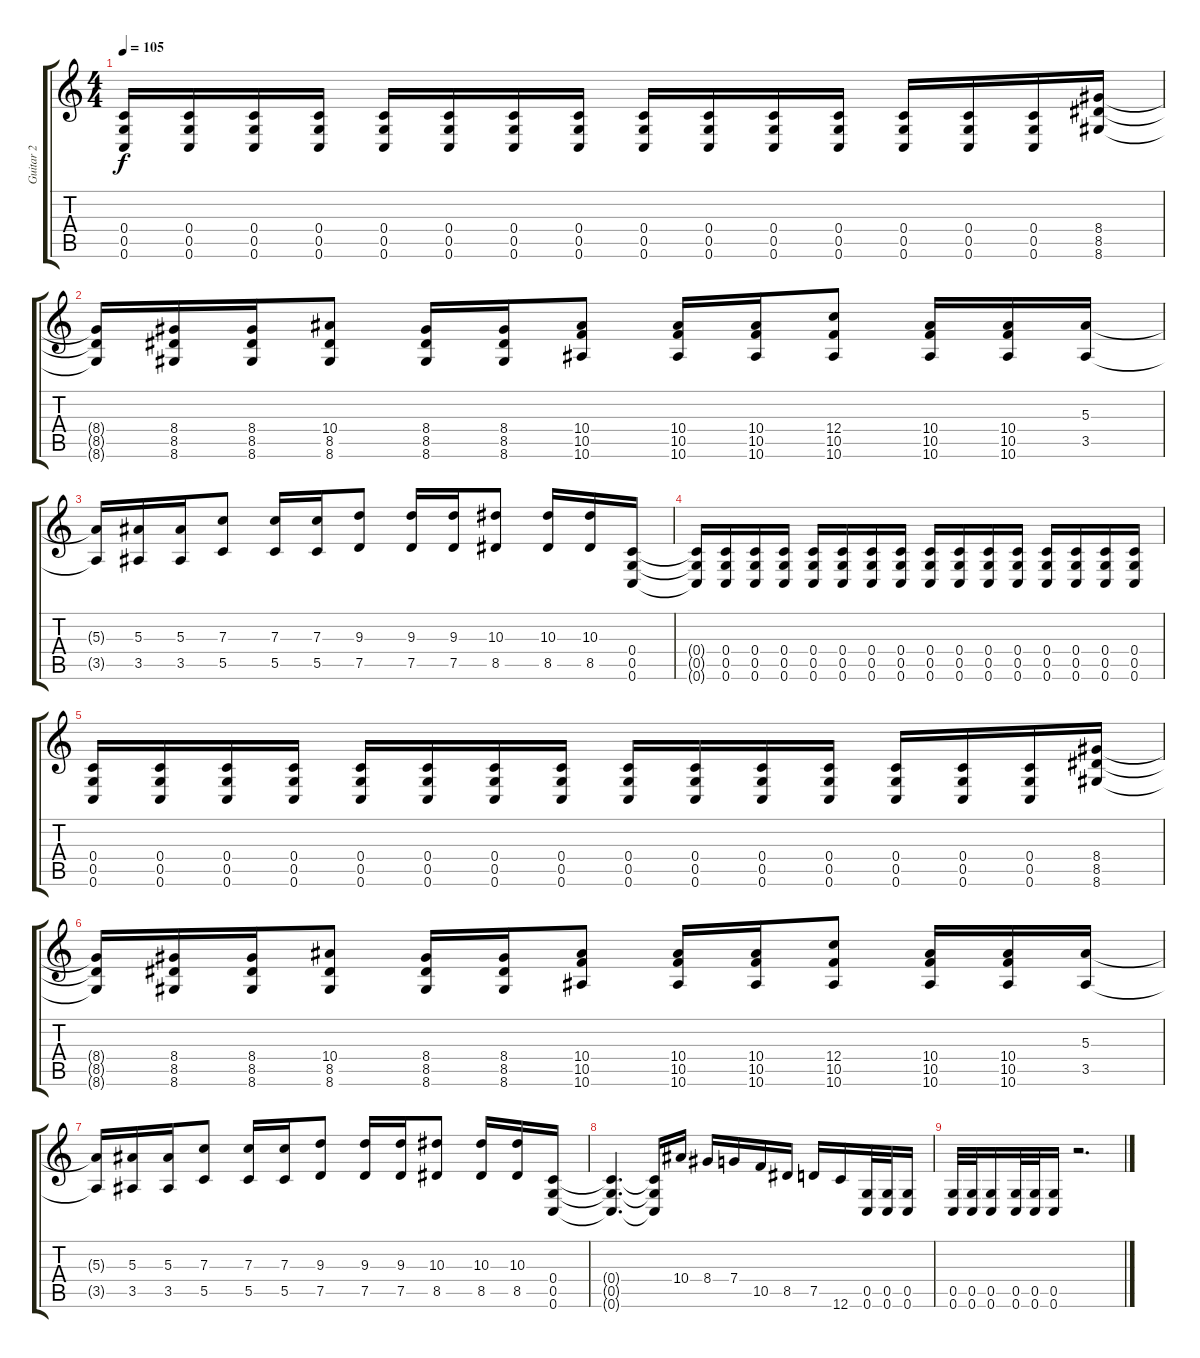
\track ("Guitar 2" "Guitar 2") {instrument distortionguitar}
\staff {score tabs}
\tuning (D4 A3 F3 C3 G2 C2) {hide}
\ts (4 4)
\tempo 105
\clef g2
\ks c
(0.4 0.5 0.6).16{dy f} (0.4 0.5 0.6).16 (0.4 0.5 0.6).16 (0.4 0.5 0.6).16 (0.4 0.5 0.6).16 (0.4 0.5 0.6).16 (0.4 0.5 0.6).16 (0.4 0.5 0.6).16 (0.4 0.5 0.6).16 (0.4 0.5 0.6).16 (0.4 0.5 0.6).16 (0.4 0.5 0.6).16 (0.4 0.5 0.6).16 (0.4 0.5 0.6).16 (0.4 0.5 0.6).16 (8.4 8.5 8.6).16 |
(8.4{t} 8.5{t} 8.6{t}).16 (8.4 8.5 8.6).16 (8.4 8.5 8.6).16 (10.4 8.5 8.6).8 (8.4 8.5 8.6).16 (8.4 8.5 8.6).16 (10.4 10.5 10.6).8 (10.4 10.5 10.6).16 (10.4 10.5 10.6).16 (12.4 10.5 10.6).8 (10.4 10.5 10.6).16 (10.4 10.5 10.6).16 (5.3 3.5).16 |
(5.3{t} 3.5{t}).16 (5.3 3.5).16 (5.3 3.5).16 (7.3 5.5).8 (7.3 5.5).16 (7.3 5.5).16 (9.3 7.5).8 (9.3 7.5).16 (9.3 7.5).16 (10.3 8.5).8 (10.3 8.5).16 (10.3 8.5).16 (0.4 0.5 0.6).16 |
(0.4{t} 0.5{t} 0.6{t}).16 (0.4 0.5 0.6).16 (0.4 0.5 0.6).16 (0.4 0.5 0.6).16 (0.4 0.5 0.6).16 (0.4 0.5 0.6).16 (0.4 0.5 0.6).16 (0.4 0.5 0.6).16 (0.4 0.5 0.6).16 (0.4 0.5 0.6).16 (0.4 0.5 0.6).16 (0.4 0.5 0.6).16 (0.4 0.5 0.6).16 (0.4 0.5 0.6).16 (0.4 0.5 0.6).16 (0.4 0.5 0.6).16 |
(0.4 0.5 0.6).16 (0.4 0.5 0.6).16 (0.4 0.5 0.6).16 (0.4 0.5 0.6).16 (0.4 0.5 0.6).16 (0.4 0.5 0.6).16 (0.4 0.5 0.6).16 (0.4 0.5 0.6).16 (0.4 0.5 0.6).16 (0.4 0.5 0.6).16 (0.4 0.5 0.6).16 (0.4 0.5 0.6).16 (0.4 0.5 0.6).16 (0.4 0.5 0.6).16 (0.4 0.5 0.6).16 (8.4 8.5 8.6).16 |
(8.4{t} 8.5{t} 8.6{t}).16 (8.4 8.5 8.6).16 (8.4 8.5 8.6).16 (10.4 8.5 8.6).8 (8.4 8.5 8.6).16 (8.4 8.5 8.6).16 (10.4 10.5 10.6).8 (10.4 10.5 10.6).16 (10.4 10.5 10.6).16 (12.4 10.5 10.6).8 (10.4 10.5 10.6).16 (10.4 10.5 10.6).16 (5.3 3.5).16 |
(5.3{t} 3.5{t}).16 (5.3 3.5).16 (5.3 3.5).16 (7.3 5.5).8 (7.3 5.5).16 (7.3 5.5).16 (9.3 7.5).8 (9.3 7.5).16 (9.3 7.5).16 (10.3 8.5).8 (10.3 8.5).16 (10.3 8.5).16 (0.4 0.5 0.6).16 |
(0.4{t} 0.5{t} 0.6{t}).4{d} (0.4{t} 0.5{t} 0.6{t}).16 10.4.16 8.4.16 7.4.16 10.5.16 8.5.16 7.5.16 12.6.16 (0.5 0.6).32 (0.5 0.6).32 (0.5 0.6).16 |
(0.5 0.6).32 (0.5 0.6).32 (0.5 0.6).16 (0.5 0.6).32 (0.5 0.6).32 (0.5 0.6).16 r.2{d}
